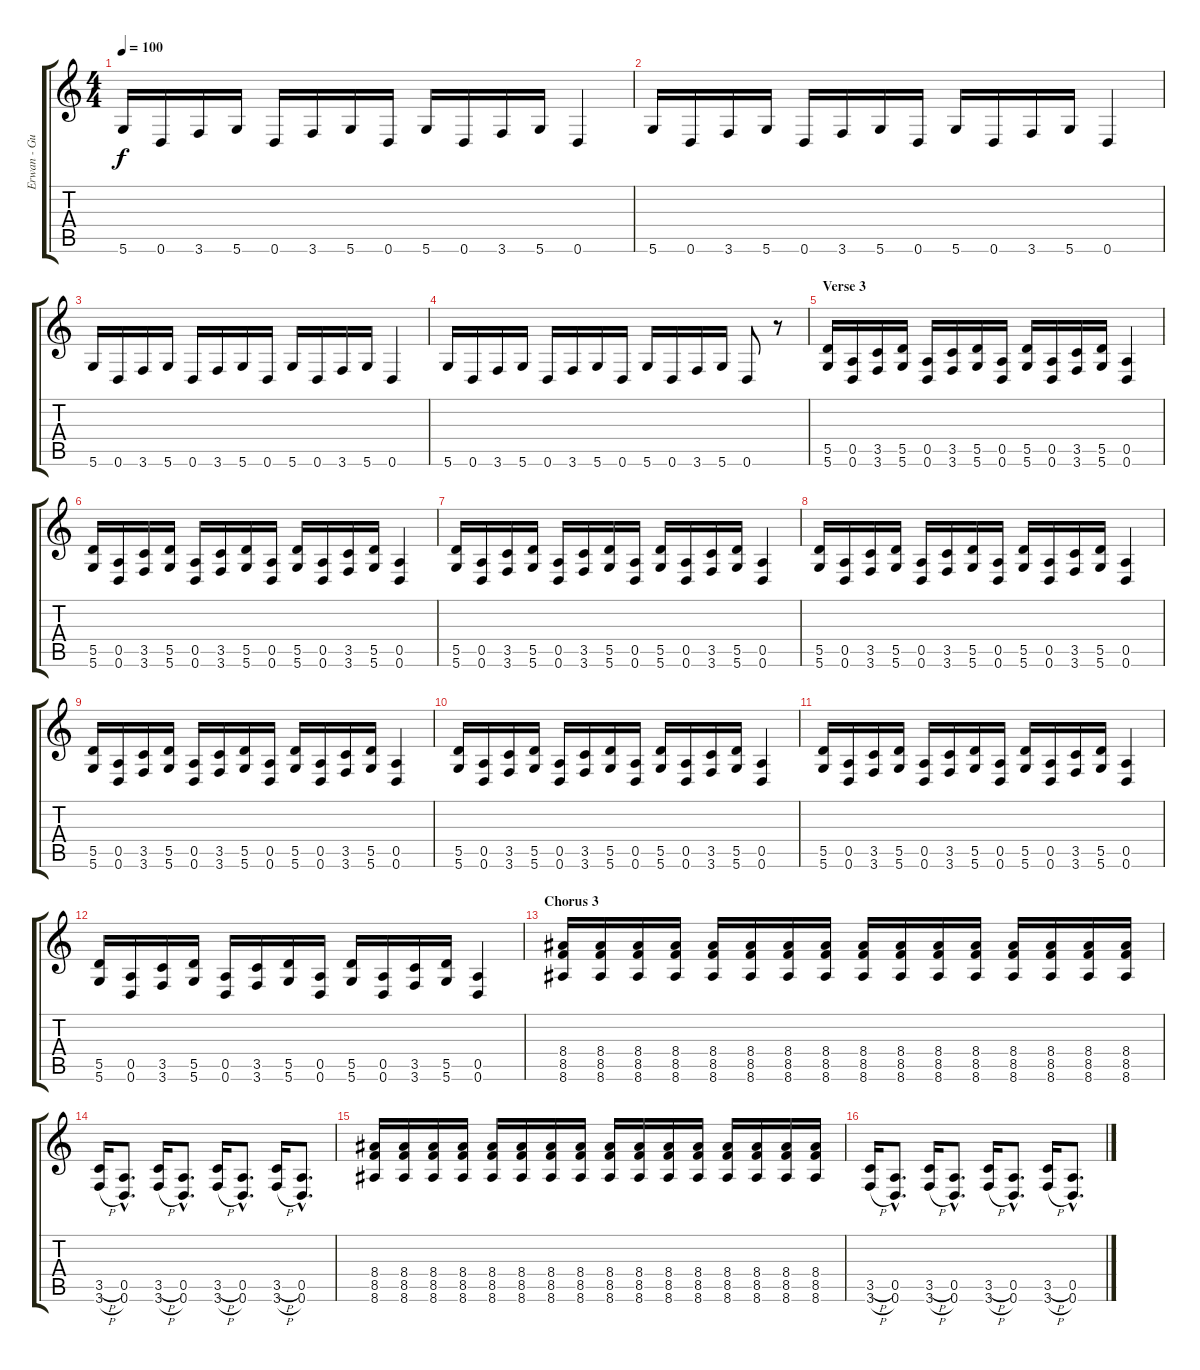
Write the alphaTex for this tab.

\track ("Erwan - Guitare" "Erwan - Gu") {instrument distortionguitar}
\staff {score tabs}
\tuning (E4 B3 G3 D3 A2 D2) {hide}
\ts (4 4)
\tempo 100
\clef g2
\ks c
5.6.16{dy f} 0.6.16 3.6.16 5.6.16 0.6.16 3.6.16 5.6.16 0.6.16 5.6.16 0.6.16 3.6.16 5.6.16 0.6.4 |
5.6.16 0.6.16 3.6.16 5.6.16 0.6.16 3.6.16 5.6.16 0.6.16 5.6.16 0.6.16 3.6.16 5.6.16 0.6.4 |
5.6.16 0.6.16 3.6.16 5.6.16 0.6.16 3.6.16 5.6.16 0.6.16 5.6.16 0.6.16 3.6.16 5.6.16 0.6.4 |
5.6.16 0.6.16 3.6.16 5.6.16 0.6.16 3.6.16 5.6.16 0.6.16 5.6.16 0.6.16 3.6.16 5.6.16 0.6.8 r.8 |
\section ("" "Verse 3")
(5.5 5.6).16{volume 13 balance 12} (0.5 0.6).16 (3.5 3.6).16 (5.5 5.6).16 (0.5 0.6).16 (3.5 3.6).16 (5.5 5.6).16 (0.5 0.6).16 (5.5 5.6).16 (0.5 0.6).16 (3.5 3.6).16 (5.5 5.6).16 (0.5 0.6).4 |
(5.5 5.6).16 (0.5 0.6).16 (3.5 3.6).16 (5.5 5.6).16 (0.5 0.6).16 (3.5 3.6).16 (5.5 5.6).16 (0.5 0.6).16 (5.5 5.6).16 (0.5 0.6).16 (3.5 3.6).16 (5.5 5.6).16 (0.5 0.6).4 |
(5.5 5.6).16 (0.5 0.6).16 (3.5 3.6).16 (5.5 5.6).16 (0.5 0.6).16 (3.5 3.6).16 (5.5 5.6).16 (0.5 0.6).16 (5.5 5.6).16 (0.5 0.6).16 (3.5 3.6).16 (5.5 5.6).16 (0.5 0.6).4 |
(5.5 5.6).16 (0.5 0.6).16 (3.5 3.6).16 (5.5 5.6).16 (0.5 0.6).16 (3.5 3.6).16 (5.5 5.6).16 (0.5 0.6).16 (5.5 5.6).16 (0.5 0.6).16 (3.5 3.6).16 (5.5 5.6).16 (0.5 0.6).4 |
(5.5 5.6).16 (0.5 0.6).16 (3.5 3.6).16 (5.5 5.6).16 (0.5 0.6).16 (3.5 3.6).16 (5.5 5.6).16 (0.5 0.6).16 (5.5 5.6).16 (0.5 0.6).16 (3.5 3.6).16 (5.5 5.6).16 (0.5 0.6).4 |
(5.5 5.6).16 (0.5 0.6).16 (3.5 3.6).16 (5.5 5.6).16 (0.5 0.6).16 (3.5 3.6).16 (5.5 5.6).16 (0.5 0.6).16 (5.5 5.6).16 (0.5 0.6).16 (3.5 3.6).16 (5.5 5.6).16 (0.5 0.6).4 |
(5.5 5.6).16 (0.5 0.6).16 (3.5 3.6).16 (5.5 5.6).16 (0.5 0.6).16 (3.5 3.6).16 (5.5 5.6).16 (0.5 0.6).16 (5.5 5.6).16 (0.5 0.6).16 (3.5 3.6).16 (5.5 5.6).16 (0.5 0.6).4 |
(5.5 5.6).16 (0.5 0.6).16 (3.5 3.6).16 (5.5 5.6).16 (0.5 0.6).16 (3.5 3.6).16 (5.5 5.6).16 (0.5 0.6).16 (5.5 5.6).16 (0.5 0.6).16 (3.5 3.6).16 (5.5 5.6).16 (0.5 0.6).4 |
\section ("" "Chorus 3")
(8.4 8.5 8.6).16{volume 10} (8.4 8.5 8.6).16 (8.4 8.5 8.6).16 (8.4 8.5 8.6).16 (8.4 8.5 8.6).16 (8.4 8.5 8.6).16 (8.4 8.5 8.6).16 (8.4 8.5 8.6).16 (8.4 8.5 8.6).16 (8.4 8.5 8.6).16 (8.4 8.5 8.6).16 (8.4 8.5 8.6).16 (8.4 8.5 8.6).16 (8.4 8.5 8.6).16 (8.4 8.5 8.6).16 (8.4 8.5 8.6).16 |
(3.5{h} 3.6{h}).16 (0.5{hac} 0.6{hac}).8{d} (3.5{h} 3.6{h}).16 (0.5{hac} 0.6{hac}).8{d} (3.5{h} 3.6{h}).16 (0.5{hac} 0.6{hac}).8{d} (3.5{h} 3.6{h}).16 (0.5{hac} 0.6{hac}).8{d} |
(8.4 8.5 8.6).16 (8.4 8.5 8.6).16 (8.4 8.5 8.6).16 (8.4 8.5 8.6).16 (8.4 8.5 8.6).16 (8.4 8.5 8.6).16 (8.4 8.5 8.6).16 (8.4 8.5 8.6).16 (8.4 8.5 8.6).16 (8.4 8.5 8.6).16 (8.4 8.5 8.6).16 (8.4 8.5 8.6).16 (8.4 8.5 8.6).16 (8.4 8.5 8.6).16 (8.4 8.5 8.6).16 (8.4 8.5 8.6).16 |
(3.5{h} 3.6{h}).16 (0.5{hac} 0.6{hac}).8{d} (3.5{h} 3.6{h}).16 (0.5{hac} 0.6{hac}).8{d} (3.5{h} 3.6{h}).16 (0.5{hac} 0.6{hac}).8{d} (3.5{h} 3.6{h}).16 (0.5{hac} 0.6{hac}).8{d}
